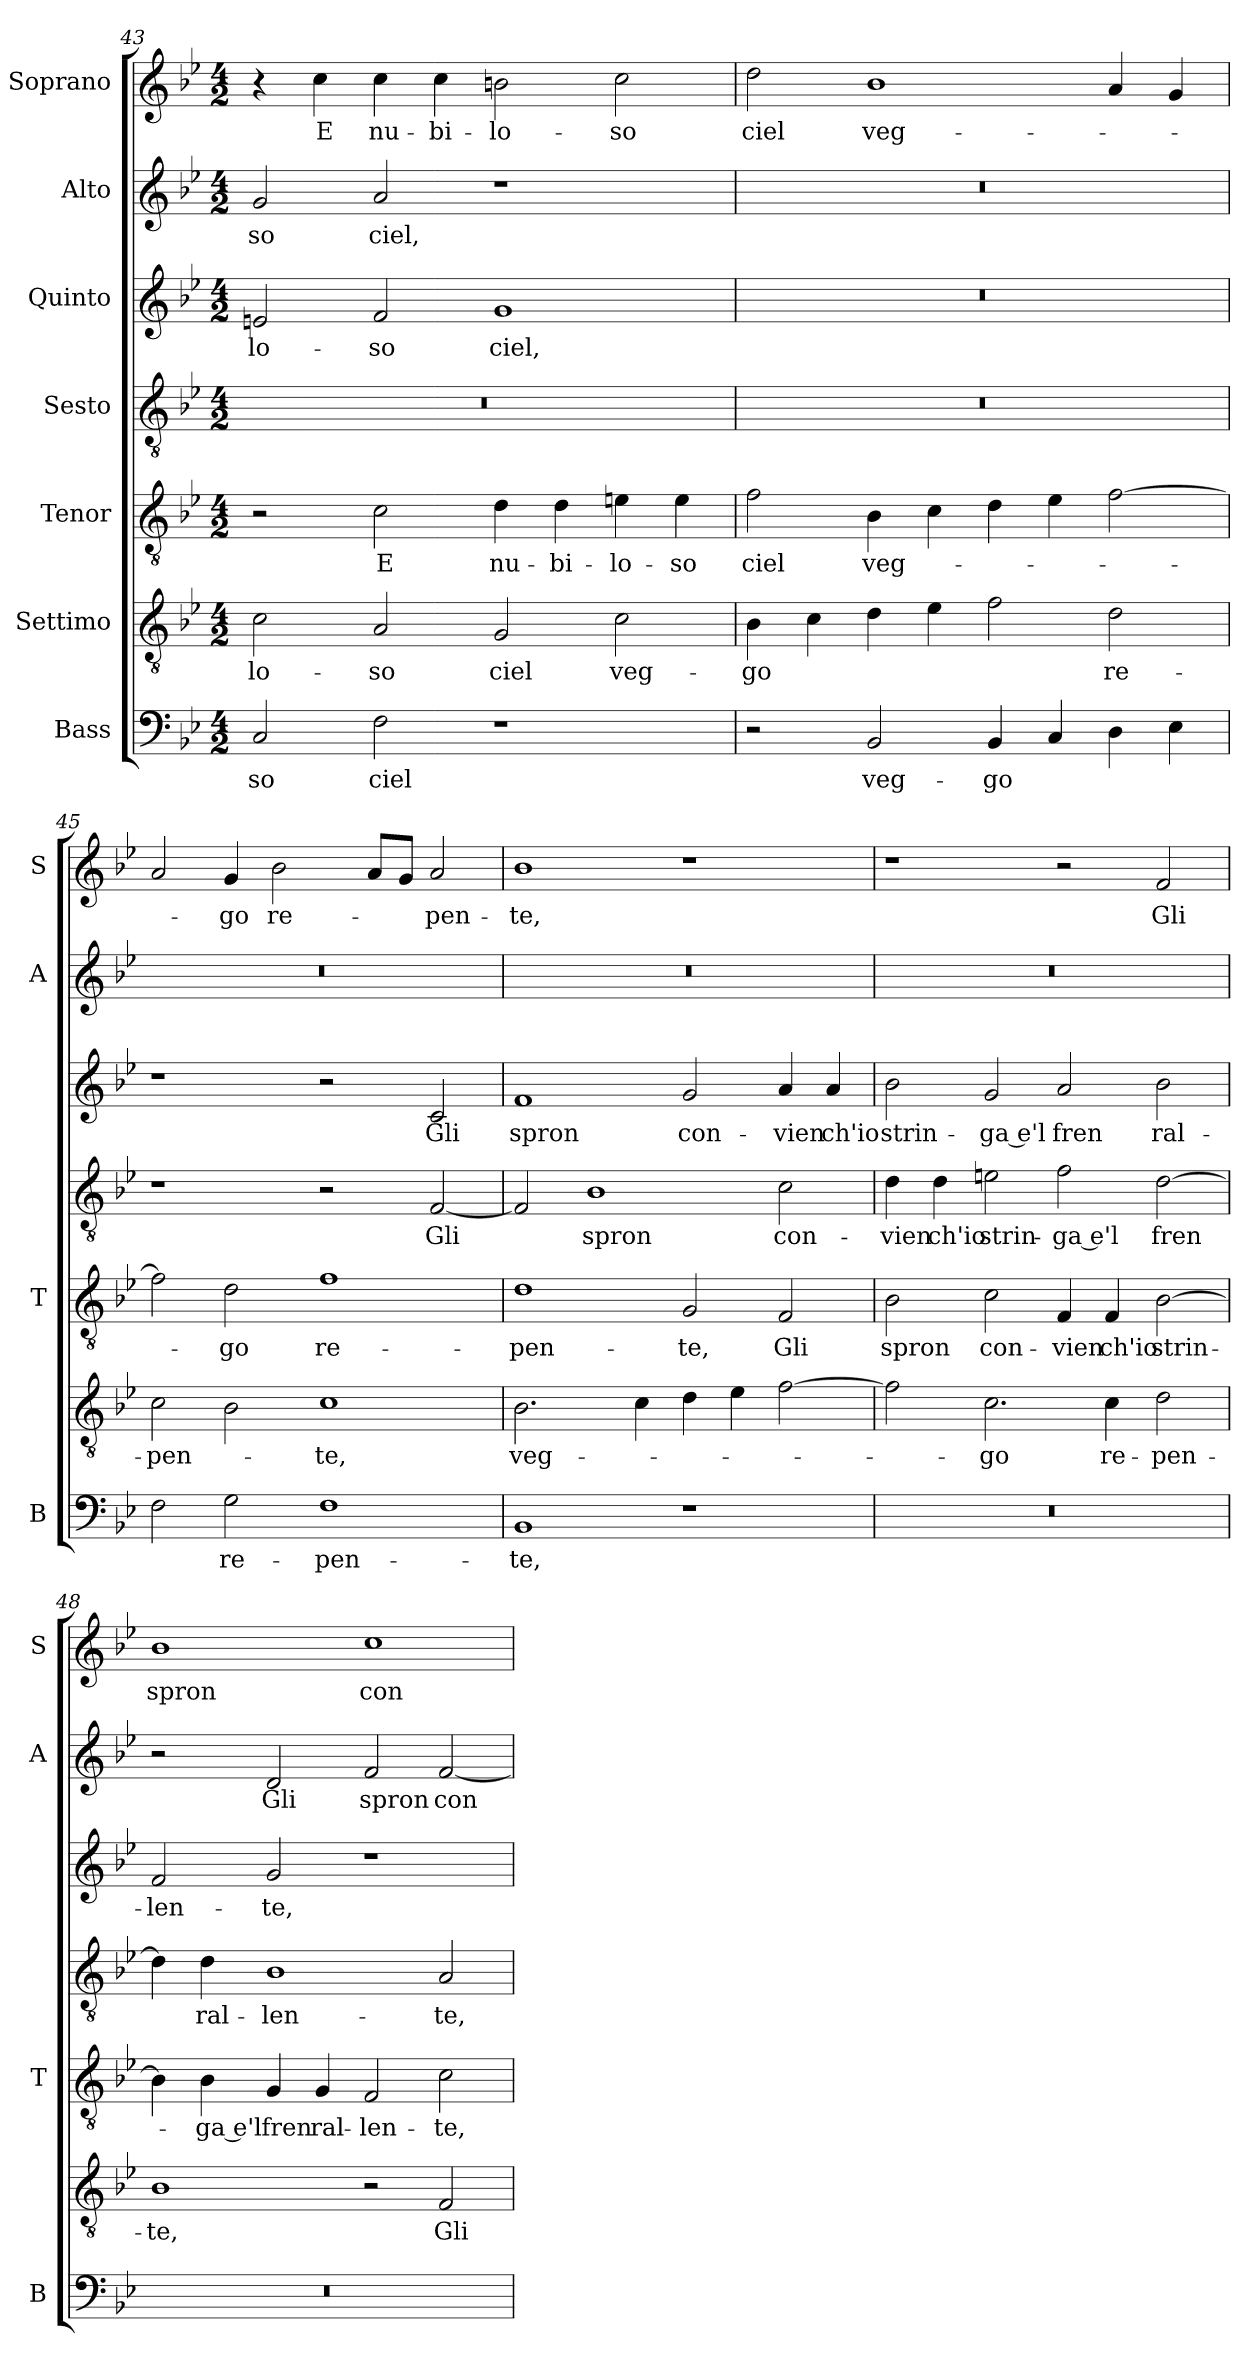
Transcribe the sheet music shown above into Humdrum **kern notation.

**kern	**text	**kern	**text	**kern	**text	**kern	**text	**kern	**text	**kern	**text	**kern	**text
*part7	*part7	*part6	*part6	*part5	*part5	*part4	*part4	*part3	*part3	*part2	*part2	*part1	*part1
*staff7	*staff7	*staff6	*staff6	*staff5	*staff5	*staff4	*staff4	*staff3	*staff3	*staff2	*staff2	*staff1	*staff1
*I"Bass	*	*I"Settimo	*	*I"Tenor	*	*I"Sesto	*	*I"Quinto	*	*I"Alto	*	*I"Soprano	*
*I'B	*	*	*	*I'T	*	*	*	*	*	*I'A	*	*I'S	*
*clefF4	*	*clefGv2	*	*clefGv2	*	*clefGv2	*	*clefG2	*	*clefG2	*	*clefG2	*
*k[b-e-]	*	*k[b-e-]	*	*k[b-e-]	*	*k[b-e-]	*	*k[b-e-]	*	*k[b-e-]	*	*k[b-e-]	*
*B-:	*	*B-:	*	*B-:	*	*B-:	*	*B-:	*	*B-:	*	*B-:	*
*M4/2	*	*M4/2	*	*M4/2	*	*M4/2	*	*M4/2	*	*M4/2	*	*M4/2	*
=43	=43	=43	=43	=43	=43	=43	=43	=43	=43	=43	=43	=43	=43
!	!LO:LY:b	!	!LO:LY:b	!	!	!	!	!	!LO:LY:b	!	!LO:LY:b	!	!
2C/	-so	2c\	-lo-	2r	.	0r	.	2en/	-lo-	2g/	-so	4r	.
!	!	!	!	!	!	!	!	!	!	!	!	!	!LO:LY:b
.	.	.	.	.	.	.	.	.	.	.	.	4cc\	E
!	!LO:LY:b	!	!LO:LY:b	!	!LO:LY:b	!	!	!	!LO:LY:b	!	!LO:LY:b	!	!LO:LY:b
2F\	ciel	2A/	-so	2c\	E	.	.	2f/	-so	2a/	ciel,	4cc\	nu-
!	!	!	!	!	!	!	!	!	!	!	!	!	!LO:LY:b
.	.	.	.	.	.	.	.	.	.	.	.	4cc\	-bi-
!	!	!	!LO:LY:b	!	!LO:LY:b	!	!	!	!LO:LY:b	!	!	!	!LO:LY:b
1r	.	2G/	ciel	4d\	nu-	.	.	1g	ciel,	1r	.	2bn\	-lo-
!	!	!	!	!	!LO:LY:b	!	!	!	!	!	!	!	!
.	.	.	.	4d\	-bi-	.	.	.	.	.	.	.	.
!	!	!	!LO:LY:b	!	!LO:LY:b	!	!	!	!	!	!	!	!LO:LY:b
.	.	2c\	veg-	4en\	-lo-	.	.	.	.	.	.	2cc\	-so
!	!	!	!	!	!LO:LY:b	!	!	!	!	!	!	!	!
.	.	.	.	4e\	-so	.	.	.	.	.	.	.	.
!!LO:PB:g=z
=44	=44	=44	=44	=44	=44	=44	=44	=44	=44	=44	=44	=44	=44
!	!	!	!LO:LY:b	!	!LO:LY:b	!	!	!	!	!	!	!	!LO:LY:b
2r	.	4B-\	-go	2f\	ciel	0r	.	0r	.	0r	.	2dd\	ciel
.	.	4c\	.	.	.	.	.	.	.	.	.	.	.
!	!LO:LY:b	!	!	!	!LO:LY:b	!	!	!	!	!	!	!	!LO:LY:b
2BB-/	veg-	4d\	.	4B-\	veg-	.	.	.	.	.	.	1b-	veg-
.	.	4e-\	.	4c\	.	.	.	.	.	.	.	.	.
!	!LO:LY:b	!	!	!	!	!	!	!	!	!	!	!	!
4BB-/	-go	2f\	.	4d\	.	.	.	.	.	.	.	.	.
4C/	.	.	.	4e-\	.	.	.	.	.	.	.	.	.
!	!	!	!LO:LY:b	!	!	!	!	!	!	!	!	!	!
4D\	.	2d\	re-	[2f\	.	.	.	.	.	.	.	4a/	.
4E-\	.	.	.	.	.	.	.	.	.	.	.	4g/	.
=45	=45	=45	=45	=45	=45	=45	=45	=45	=45	=45	=45	=45	=45
!	!	!	!LO:LY:b	!	!	!	!	!	!	!	!	!	!
2F\	.	2c\	-pen-	2f\]	.	1r	.	1r	.	0r	.	2a/	.
!	!LO:LY:b	!	!	!	!LO:LY:b	!	!	!	!	!	!	!	!LO:LY:b
2G\	re-	2B-\	.	2d\	-go	.	.	.	.	.	.	4g/	-go
!	!	!	!	!	!	!	!	!	!	!	!	!	!LO:LY:b
.	.	.	.	.	.	.	.	.	.	.	.	2b-\	re-
!	!LO:LY:b	!	!LO:LY:b	!	!LO:LY:b	!	!	!	!	!	!	!	!
1F	-pen-	1c	-te,	1f	re-	2r	.	2r	.	.	.	.	.
.	.	.	.	.	.	.	.	.	.	.	.	8a/L	.
.	.	.	.	.	.	.	.	.	.	.	.	8g/J	.
!	!	!	!	!	!	!	!LO:LY:b	!	!LO:LY:b	!	!	!	!LO:LY:b
.	.	.	.	.	.	[2F/	Gli	2c/	Gli	.	.	2a/	-pen-
=46	=46	=46	=46	=46	=46	=46	=46	=46	=46	=46	=46	=46	=46
!	!LO:LY:b	!	!LO:LY:b	!	!LO:LY:b	!	!	!	!LO:LY:b	!	!	!	!LO:LY:b
1BB-	-te,	2.B-\	veg-	1d	-pen-	2F/]	.	1f	spron	0r	.	1b-	-te,
!	!	!	!	!	!	!	!LO:LY:b	!	!	!	!	!	!
.	.	.	.	.	.	1B-	spron	.	.	.	.	.	.
.	.	4c\	.	.	.	.	.	.	.	.	.	.	.
!	!	!	!	!	!LO:LY:b	!	!	!	!LO:LY:b	!	!	!	!
1r	.	4d\	.	2G/	-te,	.	.	2g/	con-	.	.	1r	.
.	.	4e-\	.	.	.	.	.	.	.	.	.	.	.
!	!	!	!	!	!LO:LY:b	!	!LO:LY:b	!	!LO:LY:b	!	!	!	!
.	.	[2f\	.	2F/	Gli	2c\	con-	4a/	-vien	.	.	.	.
!	!	!	!	!	!	!	!	!	!LO:LY:b	!	!	!	!
.	.	.	.	.	.	.	.	4a/	ch'io	.	.	.	.
!!LO:LB:g=z
=47	=47	=47	=47	=47	=47	=47	=47	=47	=47	=47	=47	=47	=47
!	!	!	!	!	!LO:LY:b	!	!LO:LY:b	!	!LO:LY:b	!	!	!	!
0r	.	2f\]	.	2B-\	spron	4d\	-vien	2b-\	strin-	0r	.	1r	.
!	!	!	!	!	!	!	!LO:LY:b	!	!	!	!	!	!
.	.	.	.	.	.	4d\	ch'io	.	.	.	.	.	.
!	!	!	!LO:LY:b	!	!LO:LY:b	!	!LO:LY:b	!	!LO:LY:b	!	!	!	!
.	.	2.c\	-go	2c\	con-	2en\	strin-	2g/	-ga e'l	.	.	.	.
!	!	!	!	!	!LO:LY:b	!	!LO:LY:b	!	!LO:LY:b	!	!	!	!
.	.	.	.	4F/	-vien	2f\	-ga e'l	2a/	fren	.	.	2r	.
!	!	!	!LO:LY:b	!	!LO:LY:b	!	!	!	!	!	!	!	!
.	.	4c\	re-	4F/	ch'io	.	.	.	.	.	.	.	.
!	!	!	!LO:LY:b	!	!LO:LY:b	!	!LO:LY:b	!	!LO:LY:b	!	!	!	!LO:LY:b
.	.	2d\	-pen-	[2B-\	strin-	[2d\	fren	2b-\	ral-	.	.	2f/	Gli
=48	=48	=48	=48	=48	=48	=48	=48	=48	=48	=48	=48	=48	=48
!	!	!	!LO:LY:b	!	!	!	!	!	!LO:LY:b	!	!	!	!LO:LY:b
0r	.	1B-	-te,	4B-\]	.	4d\]	.	2f/	-len-	2r	.	1b-	spron
!	!	!	!	!	!LO:LY:b	!	!LO:LY:b	!	!	!	!	!	!
.	.	.	.	4B-\	-ga e'l	4d\	ral-	.	.	.	.	.	.
!	!	!	!	!	!LO:LY:b	!	!LO:LY:b	!	!LO:LY:b	!	!LO:LY:b	!	!
.	.	.	.	4G/	fren	1B-	-len-	2g/	-te,	2d/	Gli	.	.
!	!	!	!	!	!LO:LY:b	!	!	!	!	!	!	!	!
.	.	.	.	4G/	ral-	.	.	.	.	.	.	.	.
!	!	!	!	!	!LO:LY:b	!	!	!	!	!	!LO:LY:b	!	!LO:LY:b
.	.	2r	.	2F/	-len-	.	.	1r	.	2f/	spron	1cc	con-
!	!	!	!LO:LY:b	!	!LO:LY:b	!	!LO:LY:b	!	!	!	!LO:LY:b	!	!
.	.	2F/	Gli	2c\	-te,	2A/	-te,	.	.	[2f/	con-	.	.
=	=	=	=	=	=	=	=	=	=	=	=	=	=
*-	*-	*-	*-	*-	*-	*-	*-	*-	*-	*-	*-	*-	*-
